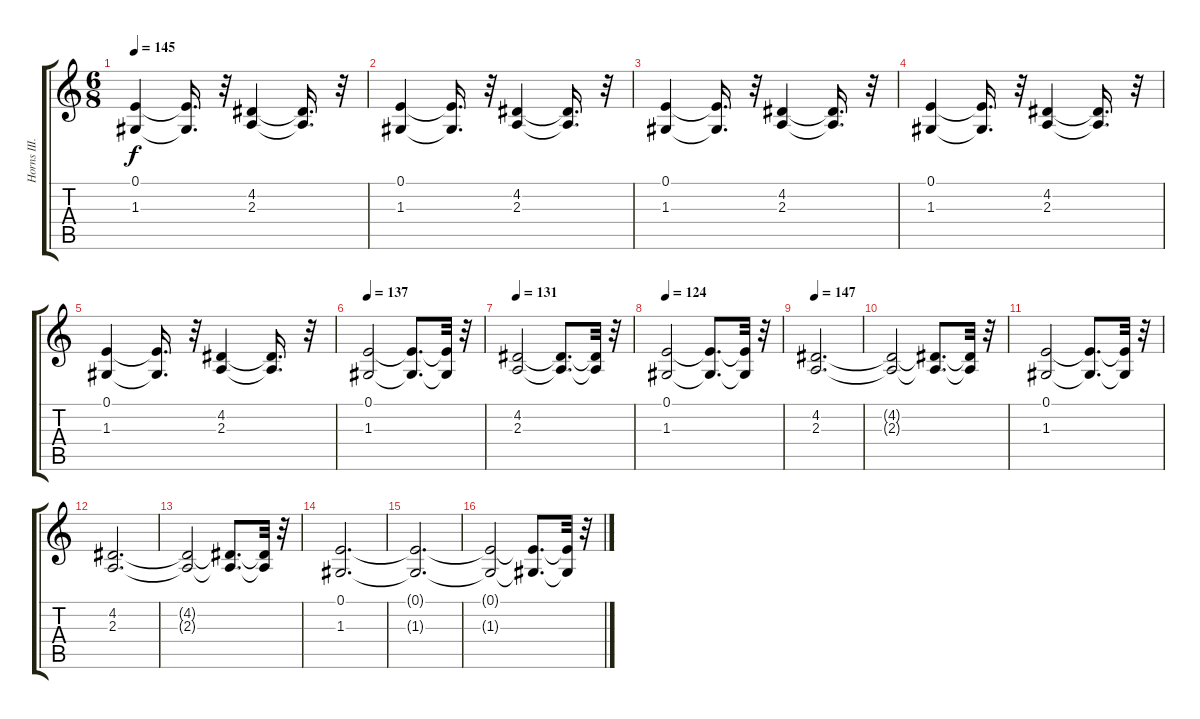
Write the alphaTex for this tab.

\track ("Horns III., IV. E" "Horns III.") {instrument frenchhorn}
\staff {score tabs}
\tuning (E4 B3 G3 D3 A2 E2) {hide}
\ts (6 8)
\tempo 145
\clef g2
\ks c
(0.1 1.3).4{dy f} (0.1{t} 1.3{t}).16{d} r.32 (4.2 2.3).4 (4.2{t} 2.3{t}).16{d} r.32 |
(0.1 1.3).4 (0.1{t} 1.3{t}).16{d} r.32 (4.2 2.3).4 (4.2{t} 2.3{t}).16{d} r.32 |
(0.1 1.3).4 (0.1{t} 1.3{t}).16{d} r.32 (4.2 2.3).4 (4.2{t} 2.3{t}).16{d} r.32 |
(0.1 1.3).4 (0.1{t} 1.3{t}).16{d} r.32 (4.2 2.3).4 (4.2{t} 2.3{t}).16{d} r.32 |
(0.1 1.3).4 (0.1{t} 1.3{t}).16{d} r.32 (4.2 2.3).4 (4.2{t} 2.3{t}).16{d} r.32 |
\tempo 137
(0.1 1.3).2 (0.1{t} 1.3{t}).8{d} (0.1{t} 1.3{t}).32 r.32 |
\tempo 131
(4.2 2.3).2 (4.2{t} 2.3{t}).8{d} (4.2{t} 2.3{t}).32 r.32 |
\tempo 124
(0.1 1.3).2 (0.1{t} 1.3{t}).8{d} (0.1{t} 1.3{t}).32 r.32 |
\tempo 147
(4.2 2.3).2{d} |
(4.2{t} 2.3{t}).2 (4.2{t} 2.3{t}).8{d} (4.2{t} 2.3{t}).32 r.32 |
(0.1 1.3).2 (0.1{t} 1.3{t}).8{d} (0.1{t} 1.3{t}).32 r.32 |
(4.2 2.3).2{d} |
(4.2{t} 2.3{t}).2 (4.2{t} 2.3{t}).8{d} (4.2{t} 2.3{t}).32 r.32 |
(0.1 1.3).2{d} |
(0.1{t} 1.3{t}).2{d} |
(0.1{t} 1.3{t}).2 (0.1{t} 1.3{t}).8{d} (0.1{t} 1.3{t}).32 r.32
